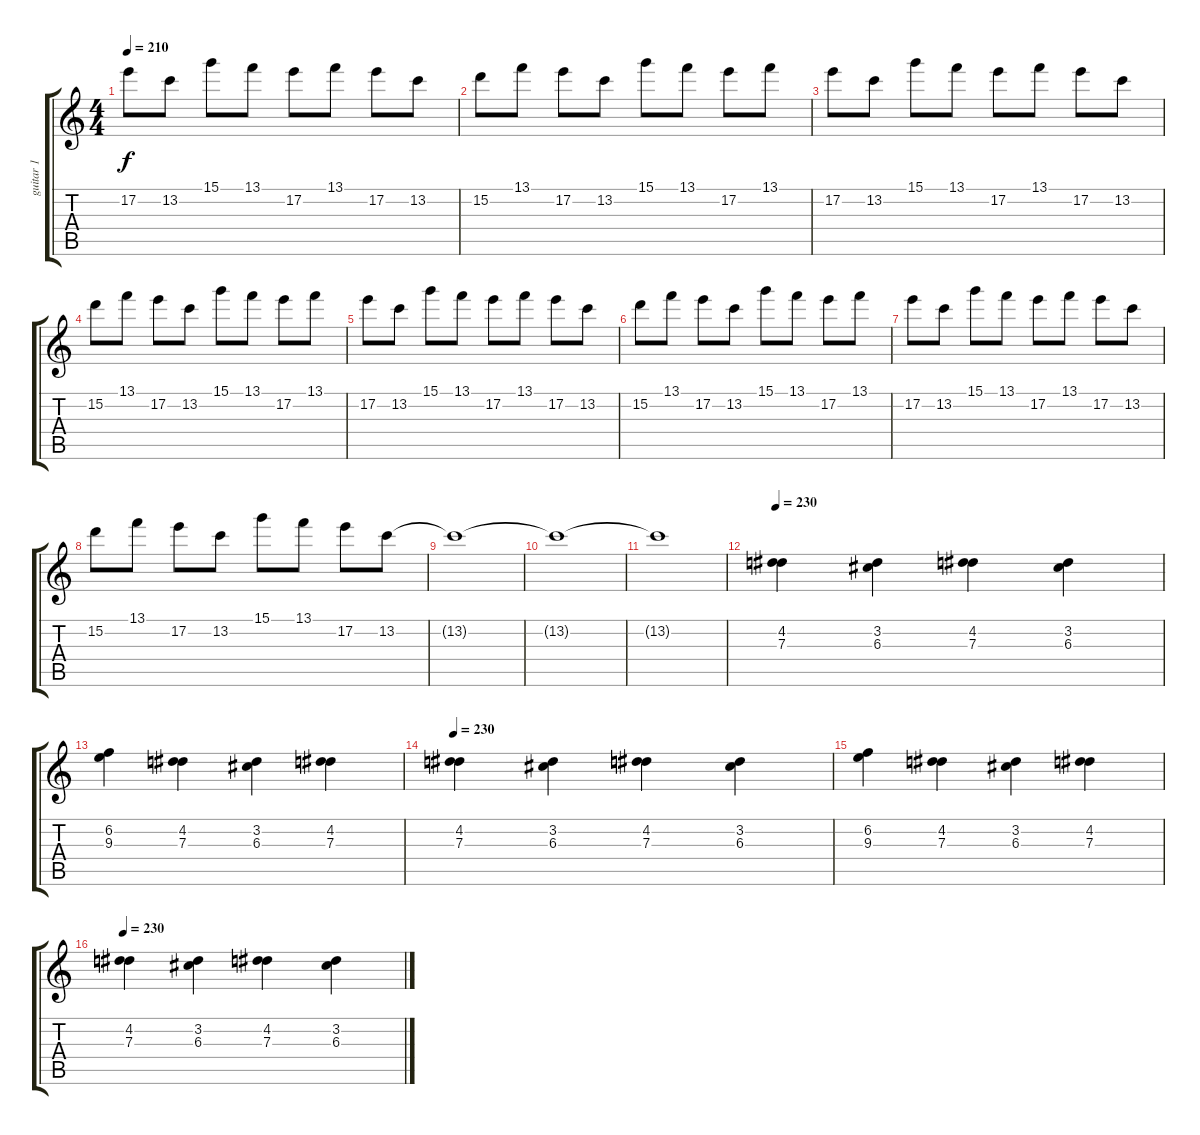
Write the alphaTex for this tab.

\track ("guitar 1" "guitar 1") {instrument distortionguitar}
\staff {score tabs}
\tuning (E4 B3 G3 D3 A2 D2) {hide}
\ts (4 4)
\tempo 210
\clef g2
\ks c
17.2.8{dy f} 13.2.8 15.1.8 13.1.8 17.2.8 13.1.8 17.2.8 13.2.8 |
15.2.8 13.1.8 17.2.8 13.2.8 15.1.8 13.1.8 17.2.8 13.1.8 |
17.2.8 13.2.8 15.1.8 13.1.8 17.2.8 13.1.8 17.2.8 13.2.8 |
15.2.8 13.1.8 17.2.8 13.2.8 15.1.8 13.1.8 17.2.8 13.1.8 |
17.2.8 13.2.8 15.1.8 13.1.8 17.2.8 13.1.8 17.2.8 13.2.8 |
15.2.8 13.1.8 17.2.8 13.2.8 15.1.8 13.1.8 17.2.8 13.1.8 |
17.2.8 13.2.8 15.1.8 13.1.8 17.2.8 13.1.8 17.2.8 13.2.8 |
15.2.8 13.1.8 17.2.8 13.2.8 15.1.8 13.1.8 17.2.8 13.2.8 |
13.2{t}.1{volume 9} |
13.2{t}.1 |
13.2{t}.1 |
\tempo 230
(4.2 7.3).4{volume 16} (3.2 6.3).4 (4.2 7.3).4 (3.2 6.3).4 |
(6.2 9.3).4 (4.2 7.3).4 (3.2 6.3).4 (4.2 7.3).4 |
\tempo 230
(4.2 7.3).4{volume 16} (3.2 6.3).4 (4.2 7.3).4 (3.2 6.3).4 |
(6.2 9.3).4 (4.2 7.3).4 (3.2 6.3).4 (4.2 7.3).4 |
\tempo 230
(4.2 7.3).4{volume 16} (3.2 6.3).4 (4.2 7.3).4 (3.2 6.3).4
